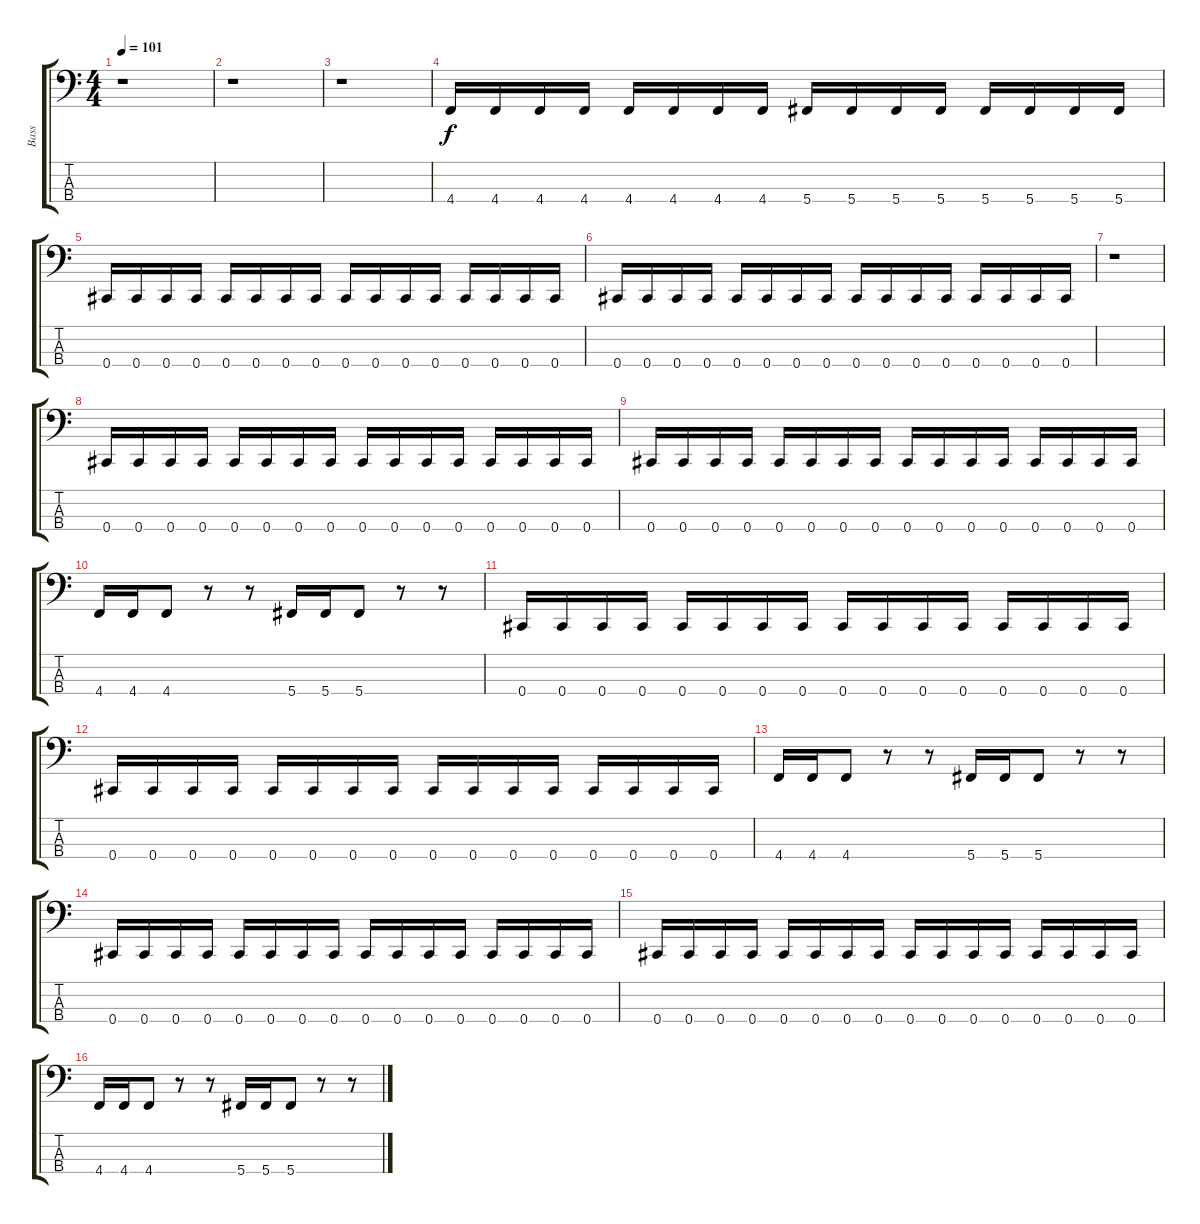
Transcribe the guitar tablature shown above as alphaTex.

\track ("Bass" "Bass") {instrument electricbasspick}
\staff {score tabs}
\tuning (Gb2 Db2 Ab1 Db1) {hide}
\ts (4 4)
\tempo 101
\clef f4
\ks c
r.1{dy f} |
r.1 |
r.1 |
4.4.16 4.4.16 4.4.16 4.4.16 4.4.16 4.4.16 4.4.16 4.4.16 5.4.16 5.4.16 5.4.16 5.4.16 5.4.16 5.4.16 5.4.16 5.4.16 |
0.4.16 0.4.16 0.4.16 0.4.16 0.4.16 0.4.16 0.4.16 0.4.16 0.4.16 0.4.16 0.4.16 0.4.16 0.4.16 0.4.16 0.4.16 0.4.16 |
0.4.16 0.4.16 0.4.16 0.4.16 0.4.16 0.4.16 0.4.16 0.4.16 0.4.16 0.4.16 0.4.16 0.4.16 0.4.16 0.4.16 0.4.16 0.4.16 |
r.1 |
0.4.16 0.4.16 0.4.16 0.4.16 0.4.16 0.4.16 0.4.16 0.4.16 0.4.16 0.4.16 0.4.16 0.4.16 0.4.16 0.4.16 0.4.16 0.4.16 |
0.4.16 0.4.16 0.4.16 0.4.16 0.4.16 0.4.16 0.4.16 0.4.16 0.4.16 0.4.16 0.4.16 0.4.16 0.4.16 0.4.16 0.4.16 0.4.16 |
4.4.16 4.4.16 4.4.8 r.8 r.8 5.4.16 5.4.16 5.4.8 r.8 r.8 |
0.4.16 0.4.16 0.4.16 0.4.16 0.4.16 0.4.16 0.4.16 0.4.16 0.4.16 0.4.16 0.4.16 0.4.16 0.4.16 0.4.16 0.4.16 0.4.16 |
0.4.16 0.4.16 0.4.16 0.4.16 0.4.16 0.4.16 0.4.16 0.4.16 0.4.16 0.4.16 0.4.16 0.4.16 0.4.16 0.4.16 0.4.16 0.4.16 |
4.4.16 4.4.16 4.4.8 r.8 r.8 5.4.16 5.4.16 5.4.8 r.8 r.8 |
0.4.16 0.4.16 0.4.16 0.4.16 0.4.16 0.4.16 0.4.16 0.4.16 0.4.16 0.4.16 0.4.16 0.4.16 0.4.16 0.4.16 0.4.16 0.4.16 |
0.4.16 0.4.16 0.4.16 0.4.16 0.4.16 0.4.16 0.4.16 0.4.16 0.4.16 0.4.16 0.4.16 0.4.16 0.4.16 0.4.16 0.4.16 0.4.16 |
4.4.16 4.4.16 4.4.8 r.8 r.8 5.4.16 5.4.16 5.4.8 r.8 r.8
